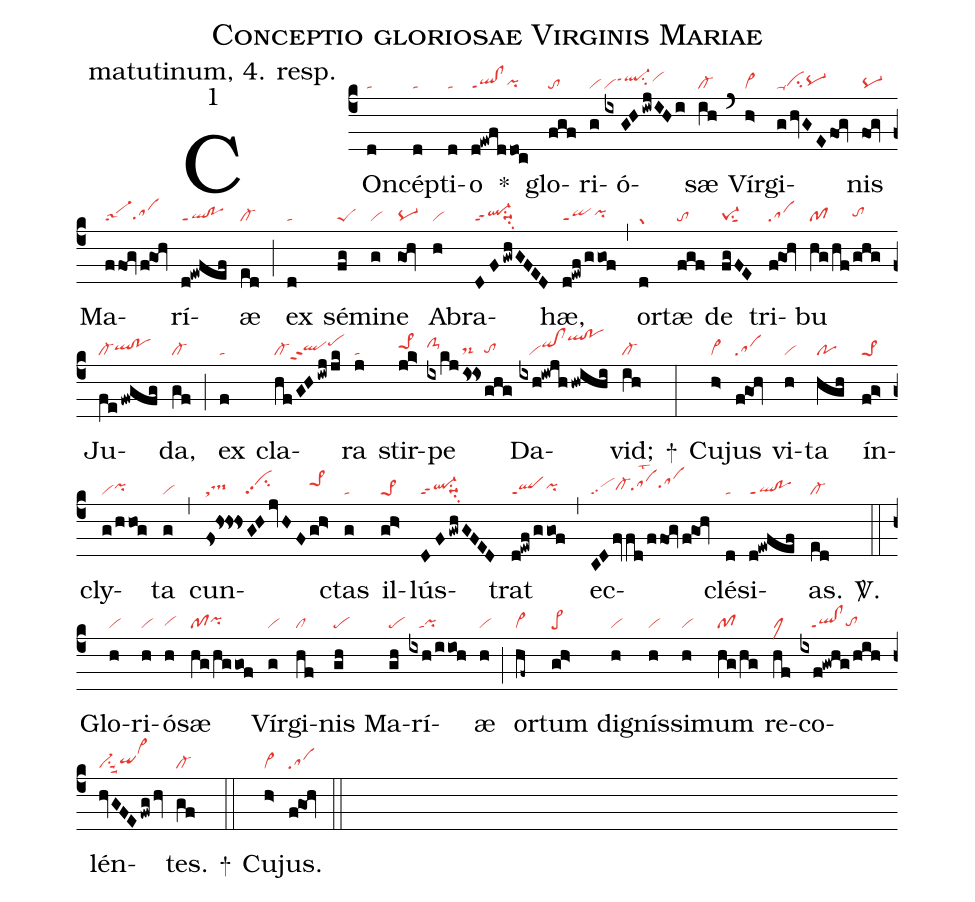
name: Conceptio gloriosae Virginis Mariae;
office-part: matutinum, 4. resp.;
mode: 1;
nabc-lines: 1;
%%
(c4)
COn(d|ta)cép(d|ta)ti(d|ta)o(d!ewfddoc|ql!clppt1pihg) *()
glo(fgf|to)ri(g|vi)ó(ixGHiwjIHi|viql-hippt1su2vihi)sæ(ih|cl-) (`)
Vír(h>|vi>)gi(ghvGEfOg|ta-cihgpq-hg)nis(fOg|pq-) Ma(ffOg/fgOh|sa-1sahg)rí(d!ewfef|ql!poppt1)æ(ed|cl-) (;)
ex(d|ta) sé(fg|peS)mi(g|vi)ne(go!hv|pq-) A(h|vi)bra(DFgwhGFED|ql-ppt2su1suv1su2)hæ,(d!ewf/ggof|qippt1pihh) (,)
or(d|gr)tæ(fgf|to) de(fgFE|pe-1su1sut1) tri(fgOh|sa)bu(hg/hf|pf|/ghg|tohh) Ju(fe/fwgfg|cl-qlhh!pohh)da,(gf|cl-) (;)
ex(f|ta) cla(hfGHiwj/jk|cl-qlhhppt2pehj)ra(j|ta) stir(jk>|pe>1hi)pe(ixkj|clS-hi|is!is|ds-hg|ghg|tohg) Da(ixh!iwjhhwihi|///viqihi!clhiqlhl!pohl)vid;(ih|cl-) +(:)
Cu(h>|vi>)jus(fgOh|sa) vi(h|vi)ta(hgh|po) ín(f!g>|pe>1)cly(g/hhog|vipihh)ta(g|vi) (,)
cun(fs!hs!hs!hs|stts-hh|GHjvHF|cihjpp2|g!h>|pe>1hj)ctas(g|ta) il(g!h>|pe>1)lús(DFgwhGFED|ql-ppt2su1suv1su2)trat(d!ewf/ggof|qlppt1pihh) (,)
ec(CDfvfd/ffOg/fgOh|sccl-hhsahhlst2sahi)clé(d|ta)si(d!ewfef|ql!poppt1)as.(ed|cl-) <sp>V/</sp>.(::)
Glo(h|vi)ri(h|vi)ó(h|vihg)sæ(hg/hggof|pfpihh) Vír(g|vi)gi(hf|cl)nis(gh|pe) Ma(gh|pe)rí(ixh/iioh|///tapihg)æ(h|vi) (;)
or(hf~|vi>)tum(g!h>|pe>) di(h|vi)gnís(h|vi)si(h|vi)mum(hg/hg|pf) re(hf|clM)co(ixf!gwhg/hih|///ql!clppt1tohg)lén(hvGFEfwghv|vi-su1suu2qihhvi>hl)tes.(gf|cl-) +(::)
Cu(h>|vi>)jus.(fgOh|sa) (::)
